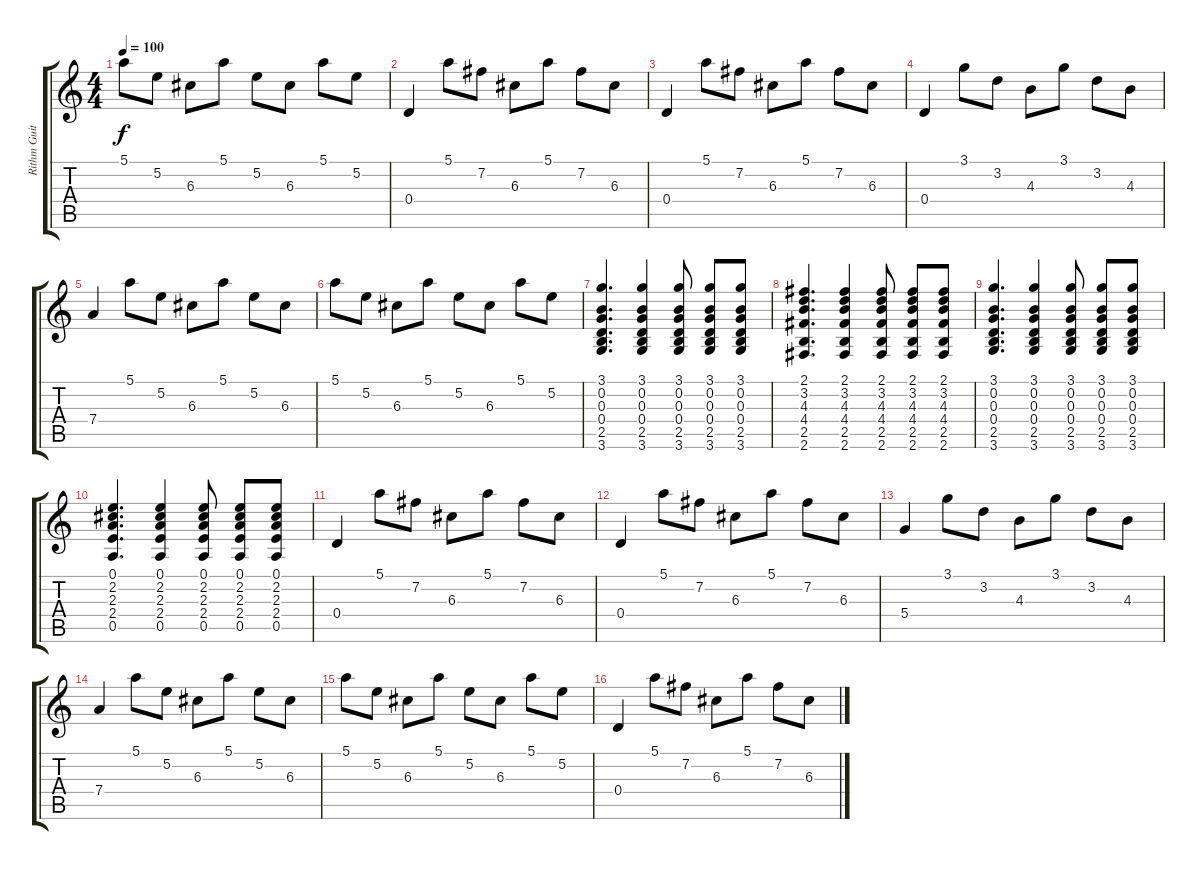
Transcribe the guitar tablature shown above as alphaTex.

\track ("Rithm Guitar" "Rithm Guit") {instrument acousticguitarsteel}
\staff {score tabs}
\tuning (E4 B3 G3 D3 A2 E2) {hide}
\ts (4 4)
\tempo 100
\clef g2
\ks c
5.1.8{dy f} 5.2.8 6.3.8 5.1.8 5.2.8 6.3.8 5.1.8 5.2.8 |
0.4.4 5.1.8 7.2.8 6.3.8 5.1.8 7.2.8 6.3.8 |
0.4.4 5.1.8 7.2.8 6.3.8 5.1.8 7.2.8 6.3.8 |
0.4.4 3.1.8 3.2.8 4.3.8 3.1.8 3.2.8 4.3.8 |
7.4.4 5.1.8 5.2.8 6.3.8 5.1.8 5.2.8 6.3.8 |
5.1.8 5.2.8 6.3.8 5.1.8 5.2.8 6.3.8 5.1.8 5.2.8 |
(3.1 0.2 0.3 0.4 2.5 3.6).4{d} (3.1 0.2 0.3 0.4 2.5 3.6).4 (3.1 0.2 0.3 0.4 2.5 3.6).8 (3.1 0.2 0.3 0.4 2.5 3.6).8 (3.1 0.2 0.3 0.4 2.5 3.6).8 |
(2.1 3.2 4.3 4.4 2.5 2.6).4{d} (2.1 3.2 4.3 4.4 2.5 2.6).4 (2.1 3.2 4.3 4.4 2.5 2.6).8 (2.1 3.2 4.3 4.4 2.5 2.6).8 (2.1 3.2 4.3 4.4 2.5 2.6).8 |
(3.1 0.2 0.3 0.4 2.5 3.6).4{d} (3.1 0.2 0.3 0.4 2.5 3.6).4 (3.1 0.2 0.3 0.4 2.5 3.6).8 (3.1 0.2 0.3 0.4 2.5 3.6).8 (3.1 0.2 0.3 0.4 2.5 3.6).8 |
(0.1 2.2 2.3 2.4 0.5).4{d} (0.1 2.2 2.3 2.4 0.5).4 (0.1 2.2 2.3 2.4 0.5).8 (0.1 2.2 2.3 2.4 0.5).8 (0.1 2.2 2.3 2.4 0.5).8 |
0.4.4 5.1.8 7.2.8 6.3.8 5.1.8 7.2.8 6.3.8 |
0.4.4 5.1.8 7.2.8 6.3.8 5.1.8 7.2.8 6.3.8 |
5.4.4 3.1.8 3.2.8 4.3.8 3.1.8 3.2.8 4.3.8 |
7.4.4 5.1.8 5.2.8 6.3.8 5.1.8 5.2.8 6.3.8 |
5.1.8 5.2.8 6.3.8 5.1.8 5.2.8 6.3.8 5.1.8 5.2.8 |
0.4.4 5.1.8 7.2.8 6.3.8 5.1.8 7.2.8 6.3.8
